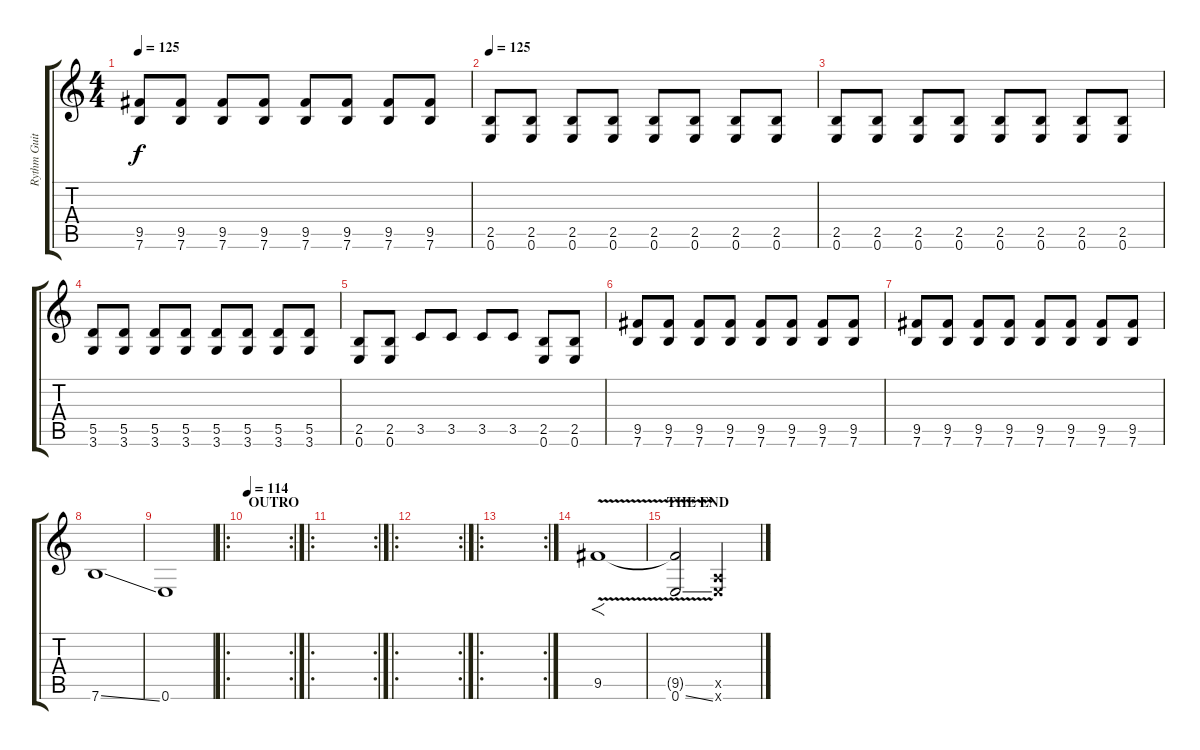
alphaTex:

\track ("Rythm Guitar / Wowa" "Rythm Guit") {instrument distortionguitar}
\staff {score tabs}
\tuning (E4 B3 G3 D3 A2 E2) {hide}
\ts (4 4)
\tempo 125
\clef g2
\ks c
(9.5 7.6).8{dy f} (9.5 7.6).8 (9.5 7.6).8 (9.5 7.6).8 (9.5 7.6).8 (9.5 7.6).8 (9.5 7.6).8 (9.5 7.6).8 |
\tempo 125
(2.5 0.6).8 (2.5 0.6).8 (2.5 0.6).8 (2.5 0.6).8 (2.5 0.6).8 (2.5 0.6).8 (2.5 0.6).8 (2.5 0.6).8 |
(2.5 0.6).8 (2.5 0.6).8 (2.5 0.6).8 (2.5 0.6).8 (2.5 0.6).8 (2.5 0.6).8 (2.5 0.6).8 (2.5 0.6).8 |
(5.5 3.6).8 (5.5 3.6).8 (5.5 3.6).8 (5.5 3.6).8 (5.5 3.6).8 (5.5 3.6).8 (5.5 3.6).8 (5.5 3.6).8 |
(2.5 0.6).8 (2.5 0.6).8 3.5.8 3.5.8 3.5.8 3.5.8 (2.5 0.6).8 (2.5 0.6).8 |
(9.5 7.6).8 (9.5 7.6).8 (9.5 7.6).8 (9.5 7.6).8 (9.5 7.6).8 (9.5 7.6).8 (9.5 7.6).8 (9.5 7.6).8 |
(9.5 7.6).8 (9.5 7.6).8 (9.5 7.6).8 (9.5 7.6).8 (9.5 7.6).8 (9.5 7.6).8 (9.5 7.6).8 (9.5 7.6).8 |
7.6{ss}.1 |
0.6.1 |
\ro
\rc 2
\section ("" "OUTRO")
\tempo 114
|
\ro
\rc 2
|
\ro
\rc 2
|
\ro
\rc 2
|
9.5{v}.1{f instrument electricguitarmuted} |
\section ("" "THE END")
(9.5{t} 0.6{ss}).2 (0.5{x} 0.6{x}).2
